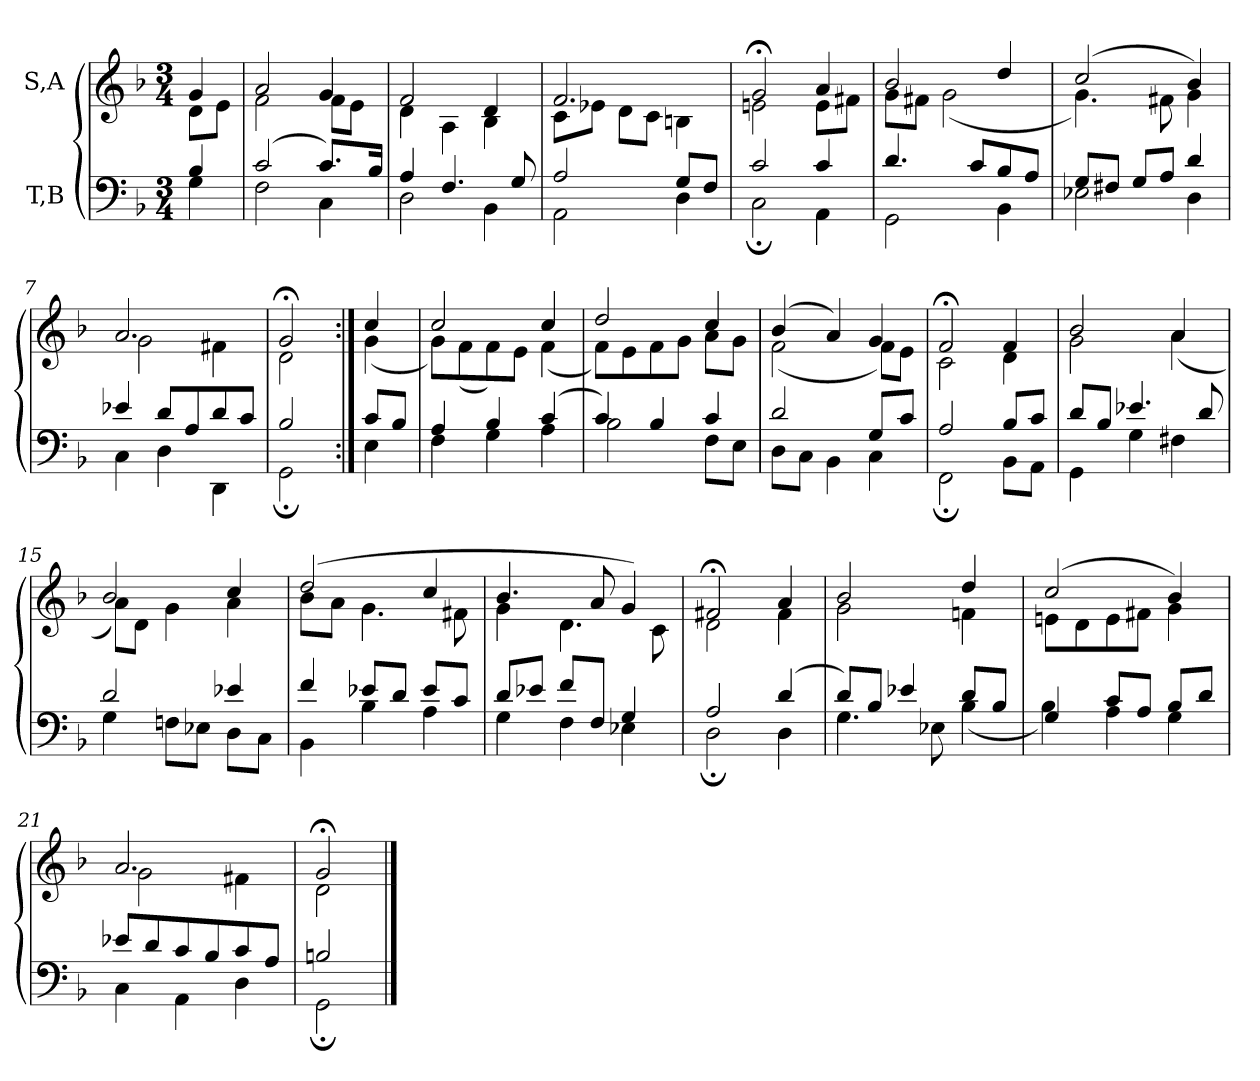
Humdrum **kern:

**kern	**kern
*part2	*part1
*staff2	*staff1
*I"T,B	*I"S,A
*clefF4	*clefG2
*k[b-]	*k[b-]
*M3/4	*M3/4
=	=
*^	*^
4B-	4G	4g	8dL
.	.	.	8eJ
=1	=1	=1	=1
(>2c	2F	2a	2f
8.cL)	4C	4g	8fL
.	.	.	8eJ
16B-Jk	.	.	.
=2	=2	=2	=2
4A	2D	2f	4d
4.F	.	.	4A
.	4BB-	4d	4B-
8G	.	.	.
=3	=3	=3	=3
2A	2AA	2.f	8cL
.	.	.	8e-XJ
.	.	.	8dL
.	.	.	8cJ
8GL	4D	.	4Bn
8FJ	.	.	.
=4	=4	=4	=4
2c	2C;	2g;<	2en
4c	4AA	4a	8eL
.	.	.	8f#XJ
=5	=5	=5	=5
4.d	2GG	2b-	8gL
.	.	.	8f#XJ
.	.	.	(<2g
8cL	.	.	.
8B-	4BB-	4dd	.
8AJ	.	.	.
=6	=6	=6	=6
8GL	2E-X	(>2cc	4.g)
8F#XJ	.	.	.
8GL	.	.	.
8AJ	.	.	8f#X
4d	4D	4b-)	4g
=7	=7	=7	=7
4e-X	4C	2.a	2g
8dL	4D	.	.
8A	.	.	.
8d	4DD	.	4f#X
8cJ	.	.	.
=1116	=1116	=1116	=1116
2B-	2GG;	2g;<	2d
=1117:|!	=1117:|!	=1117:|!	=1117:|!
8cL	4E	4cc	(<4g
8B-J	.	.	.
=10	=10	=10	=10
4A	4F	2cc	8gL)
.	.	.	(<8f
4B-	4G	.	8f)
.	.	.	8eJ
(>4c	4A	4cc	(<4f
=11	=11	=11	=11
4c)	2B-	2dd	8fL)
.	.	.	8e
4B-	.	.	8f
.	.	.	8gJ
4c	8FL	4cc	8aL
.	8EJ	.	8gJ
=12	=12	=12	=12
2d	8DL	(>4b-	(<2f
.	8CJ	.	.
.	4BB-	4a)	.
8GL	4C	4g	8fL)
8cJ	.	.	8eJ
=13	=13	=13	=13
2A	2FF;	2f;<	2c
8B-L	8BB-L	4f	4d
8cJ	8AAJ	.	.
=14	=14	=14	=14
8dL	4GG	2b-	2g
8B-J	.	.	.
4.e-X	4G	.	.
.	4F#X	4a	(<4a
8d	.	.	.
=15	=15	=15	=15
2d	4G	2b-	8aL)
.	.	.	8dJ
.	8FnL	.	4g
.	8E-XJ	.	.
4e-X	8DL	4cc	4a
.	8CJ	.	.
=16	=16	=16	=16
4f	4BB-	(>2dd	8b-L
.	.	.	8aJ
8e-XL	4B-	.	4.g
8dJ	.	.	.
8e-L	4A	4cc	.
8cJ	.	.	8f#X
=17	=17	=17	=17
8dL	4G	4.b-	4g
8e-XJ	.	.	.
8fL	4F	.	4.d
8FJ	.	8a	.
4G	4E-X	4g)	.
.	.	.	8c
=18	=18	=18	=18
2A	2D;	2f#X;<	2d
(>4d	4D	4a	4f#
=19	=19	=19	=19
8dL)	4.G	2b-	2g
8B-J	.	.	.
4e-X	.	.	.
.	8E-X	.	.
8dL	(<4B-	4dd	4fn
8B-J	.	.	.
=20	=20	=20	=20
4G	4B-)	(>2cc	8enL
.	.	.	8d
8cL	4A	.	8e
8AJ	.	.	8f#XJ
8B-L	4G	4b-)	4g
8dJ	.	.	.
=21	=21	=21	=21
8e-XL	4C	2.a	2g
8d	.	.	.
8c	4AA	.	.
8B-	.	.	.
8c	4D	.	4f#X
8AJ	.	.	.
=22	=22	=22	=22
2Bn	2GG;	2g;<	2d
*v	*v	*	*
*	*v	*v
==	==
*-	*-
